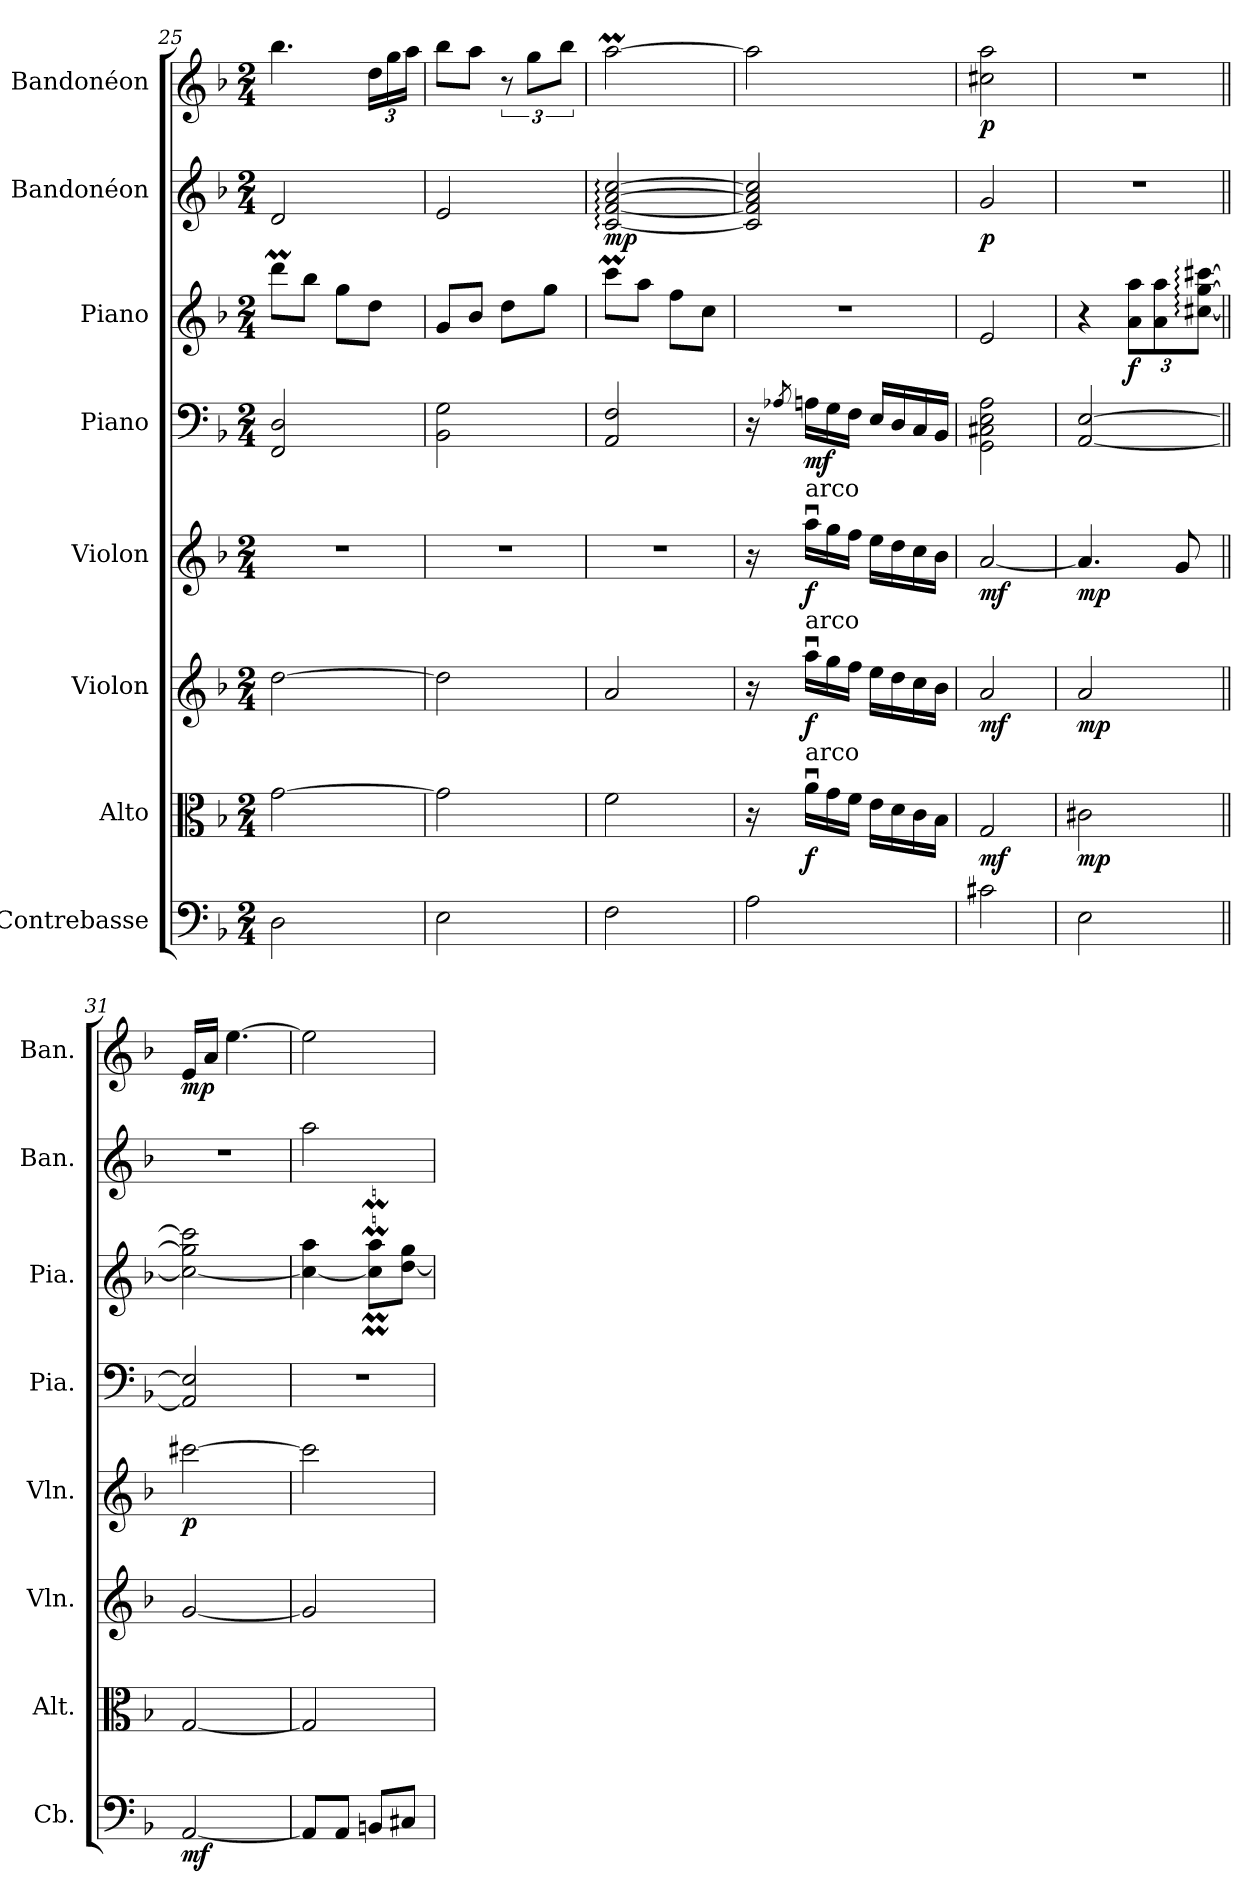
**kern	**dynam	**kern	**dynam	**kern	**dynam	**kern	**dynam	**kern	**dynam	**kern	**dynam	**kern	**dynam	**kern	**dynam
*part8	*part8	*part7	*part7	*part6	*part6	*part5	*part5	*part4	*part4	*part3	*part3	*part2	*part2	*part1	*part1
*staff8	*staff8	*staff7	*staff7	*staff6	*staff6	*staff5	*staff5	*staff4	*staff4	*staff3	*staff3	*staff2	*staff2	*staff1	*staff1
*I"Contrebasse	*	*I"Alto	*	*I"Violon	*	*I"Violon	*	*I"Piano	*	*I"Piano	*	*I"Bandonéon	*	*I"Bandonéon	*
*I'Cb.	*	*I'Alt.	*	*I'Vln.	*	*I'Vln.	*	*I'Pia.	*	*I'Pia.	*	*I'Ban.	*	*I'Ban.	*
*clefF4	*	*clefC3	*	*clefG2	*	*clefG2	*	*clefF4	*	*clefG2	*	*clefG2	*	*clefG2	*
*ITrd7c12	*	*	*	*	*	*	*	*	*	*	*	*	*	*	*
*k[b-]	*	*k[b-]	*	*k[b-]	*	*k[b-]	*	*k[b-]	*	*k[b-]	*	*k[b-]	*	*k[b-]	*
*M2/4	*	*M2/4	*	*M2/4	*	*M2/4	*	*M2/4	*	*M2/4	*	*M2/4	*	*M2/4	*
=25	=25	=25	=25	=25	=25	=25	=25	=25	=25	=25	=25	=25	=25	=25	=25
2DD\	.	[2g\	.	[2dd\	.	2r	.	2FF/ 2D/	.	8dddM\L	.	2d/	.	4.bb-\	.
.	.	.	.	.	.	.	.	.	.	8bb-\J	.	.	.	.	.
.	.	.	.	.	.	.	.	.	.	8gg\L	.	.	.	.	.
*	*	*	*	*	*	*	*	*	*	*	*	*	*	*Xbrackettup	*
.	.	.	.	.	.	.	.	.	.	8dd\J	.	.	.	24dd\LL	.
.	.	.	.	.	.	.	.	.	.	.	.	.	.	24gg\	.
.	.	.	.	.	.	.	.	.	.	.	.	.	.	24aa\JJ	.
=26	=26	=26	=26	=26	=26	=26	=26	=26	=26	=26	=26	=26	=26	=26	=26
2EE\	.	2g\]	.	2dd\]	.	2r	.	2BB-\ 2G\	.	8g/L	.	2e/	.	8bb-\L	.
.	.	.	.	.	.	.	.	.	.	8b-/J	.	.	.	8aa\J	.
*	*	*	*	*	*	*	*	*	*	*	*	*	*	*brackettup	*
.	.	.	.	.	.	.	.	.	.	8dd\L	.	.	.	12r	.
.	.	.	.	.	.	.	.	.	.	.	.	.	.	12gg\L	.
.	.	.	.	.	.	.	.	.	.	8gg\J	.	.	.	.	.
.	.	.	.	.	.	.	.	.	.	.	.	.	.	12bb-\J	.
=27	=27	=27	=27	=27	=27	=27	=27	=27	=27	=27	=27	=27	=27	=27	=27
!	!	!	!	!	!	!	!	!	!	!	!	!	!LO:DY:b	!	!
2FF\	.	2f\	.	2a/	.	2r	.	2AA/ 2F/	.	8cccM\L	.	[2c/: [2f/: [2a/: [2cc/:	mp	[2aam\	.
.	.	.	.	.	.	.	.	.	.	8aa\J	.	.	.	.	.
.	.	.	.	.	.	.	.	.	.	8ff\L	.	.	.	.	.
.	.	.	.	.	.	.	.	.	.	8cc\J	.	.	.	.	.
!!LO:PB:g=z
=28	=28	=28	=28	=28	=28	=28	=28	=28	=28	=28	=28	=28	=28	=28	=28
2AA\	.	16r	.	16r	.	16r	.	16r	.	2r	.	2c/] 2f/] 2a/] 2cc/]	.	2aa\]	.
.	.	.	.	.	.	.	.	8qA-X/	.	.	.	.	.	.	.
!	!	!	!	!	!	!LO:TX:a:t=arco	!	!	!	!	!	!	!	!	!
!	!	!	!	!LO:TX:a:t=arco	!	!	!	!	!	!	!	!	!	!	!
!	!	!LO:TX:a:t=arco	!	!	!	!	!	!	!	!	!	!	!	!	!
!	!	!	!LO:DY:b	!	!LO:DY:b	!	!LO:DY:b	!	!LO:DY:b	!	!	!	!	!	!
.	.	16au\LL	f	16aau\LL	f	16aau\LL	f	16An\LL	mf	.	.	.	.	.	.
.	.	16g\	.	16gg\	.	16gg\	.	16G\	.	.	.	.	.	.	.
.	.	16f\JJ	.	16ff\JJ	.	16ff\JJ	.	16F\JJ	.	.	.	.	.	.	.
.	.	16e\LL	.	16ee\LL	.	16ee\LL	.	16E/LL	.	.	.	.	.	.	.
.	.	16d\	.	16dd\	.	16dd\	.	16D/	.	.	.	.	.	.	.
.	.	16c\	.	16cc\	.	16cc\	.	16C/	.	.	.	.	.	.	.
.	.	16B-\JJ	.	16b-\JJ	.	16b-\JJ	.	16BB-/JJ	.	.	.	.	.	.	.
=29	=29	=29	=29	=29	=29	=29	=29	=29	=29	=29	=29	=29	=29	=29	=29
!	!	!	!LO:DY:b	!	!LO:DY:b	!	!LO:DY:b	!	!	!	!	!	!LO:DY:b	!	!LO:DY:b
2C#X\	.	2G/	mf	2a/	mf	[2a/	mf	2GG\ 2C#X\ 2E\ 2A\	.	2e/	.	2g/	p	2cc#X\ 2aa\	p
=30	=30	=30	=30	=30	=30	=30	=30	=30	=30	=30	=30	=30	=30	=30	=30
!	!	!	!LO:DY:b	!	!LO:DY:b	!	!LO:DY:b	!	!	!	!	!	!	!	!
2EE\	.	2c#X\	mp	2a/	mp	4.a/]	mp	[2AA/ [2E/	.	4r	.	2r	.	2r	.
*	*	*	*	*	*	*	*	*	*	*Xbrackettup	*	*	*	*	*
!	!	!	!	!	!	!	!	!	!	!	!LO:DY:b	!	!	!	!
.	.	.	.	.	.	.	.	.	.	12a\ 12aa\L	f	.	.	.	.
.	.	.	.	.	.	.	.	.	.	12a\ 12aa\	.	.	.	.	.
.	.	.	.	.	.	8g/	.	.	.	.	.	.	.	.	.
.	.	.	.	.	.	.	.	.	.	[12cc#X\: [12gg\: [12ccc#X\:J	.	.	.	.	.
=31||	=31||	=31||	=31||	=31||	=31||	=31||	=31||	=31||	=31||	=31||	=31||	=31||	=31||	=31||	=31||
!	!LO:DY:b	!	!	!	!	!	!LO:DY:b	!	!	!	!	!	!	!	!LO:DY:b
[2AAA/	mf	[2G/	.	[2g/	.	[2ccc#X\	p	2AA/] 2E/]	.	2cc#\_ 2gg\] 2ccc#\]	.	2r	.	16e/LL	mp
.	.	.	.	.	.	.	.	.	.	.	.	.	.	16a/JJ	.
.	.	.	.	.	.	.	.	.	.	.	.	.	.	[4.ee\	.
=32	=32	=32	=32	=32	=32	=32	=32	=32	=32	=32	=32	=32	=32	=32	=32
8AAA/L]	.	2G/]	.	2g/]	.	2ccc#\]	.	2r	.	4cc#\_ 4aa\	.	2aa\	.	2ee\]	.
8AAA/J	.	.	.	.	.	.	.	.	.	.	.	.	.	.	.
8BBBn/L	.	.	.	.	.	.	.	.	.	8cc#\]M 8aa\ML	.	.	.	.	.
8CC#X/J	.	.	.	.	.	.	.	.	.	[8dd\ 8gg\J	.	.	.	.	.
=	=	=	=	=	=	=	=	=	=	=	=	=	=	=	=
*-	*-	*-	*-	*-	*-	*-	*-	*-	*-	*-	*-	*-	*-	*-	*-
